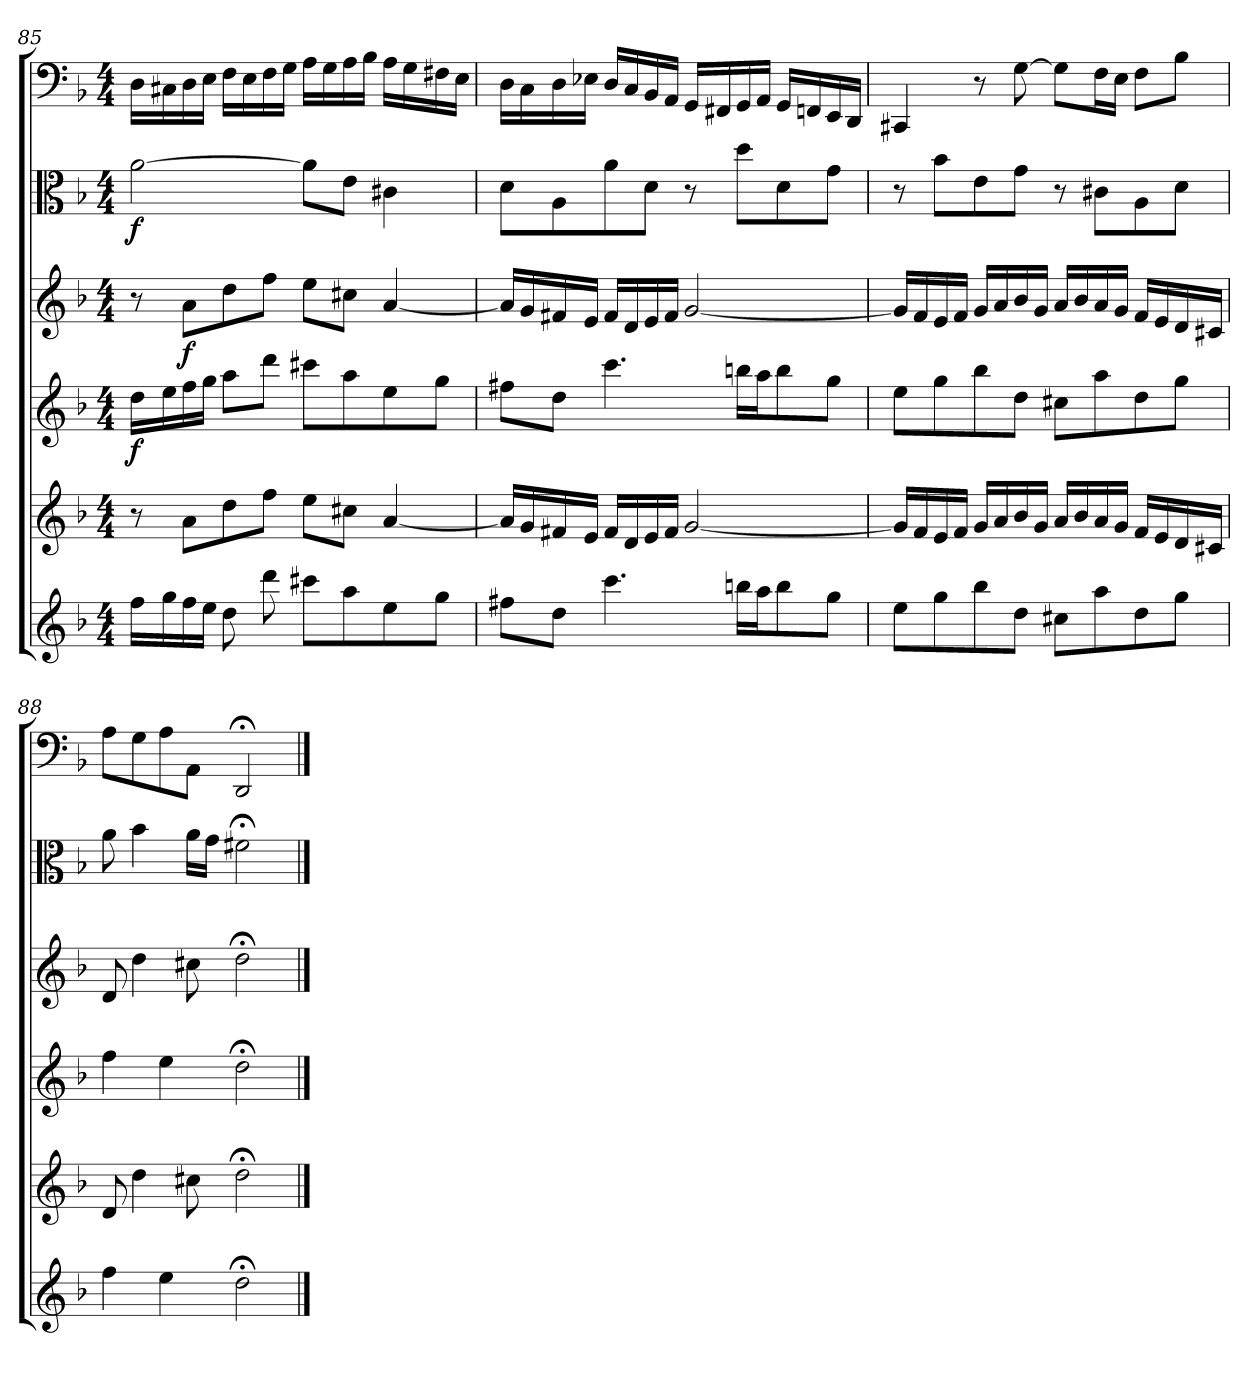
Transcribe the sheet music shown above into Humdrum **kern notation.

**kern	**kern	**kern	**dynam	**kern	**dynam	**kern	**dynam	**kern
*part6	*part5	*part4	*part4	*part3	*part3	*part2	*part2	*part1
*staff6	*staff5	*staff4	*staff4	*staff3	*staff3	*staff2	*staff2	*staff1
*clefG2	*clefG2	*clefG2	*	*clefG2	*	*clefC3	*	*clefF4
*k[b-]	*k[b-]	*k[b-]	*	*k[b-]	*	*k[b-]	*	*k[b-]
*d:	*d:	*d:	*	*d:	*	*d:	*	*d:
*M4/4	*M4/4	*M4/4	*	*M4/4	*	*M4/4	*	*M4/4
=85	=85	=85	=85	=85	=85	=85	=85	=85
16ff\LL	8r	16dd\LL	f	8r	.	[2a\	f	16D\LL
16gg\	.	16ee\	.	.	.	.	.	16C#X\
16ff\	8a\L	16ff\	.	8a\L	f	.	.	16D\
16ee\JJ	.	16gg\JJ	.	.	.	.	.	16E\JJ
8dd\	8dd\	8aa\L	.	8dd\	.	.	.	16F\LL
.	.	.	.	.	.	.	.	16E\
8ddd\	8ff\J	8ddd\J	.	8ff\J	.	.	.	16F\
.	.	.	.	.	.	.	.	16G\JJ
8ccc#X\L	8ee\L	8ccc#X\L	.	8ee\L	.	8a\L]	.	16A\LL
.	.	.	.	.	.	.	.	16G\
8aa\	8cc#X\J	8aa\	.	8cc#X\J	.	8e\J	.	16A\
.	.	.	.	.	.	.	.	16B-\JJ
8ee\	[4a/	8ee\	.	[4a/	.	4c#X\	.	16A\LL
.	.	.	.	.	.	.	.	16G\
8gg\J	.	8gg\J	.	.	.	.	.	16F#X\
.	.	.	.	.	.	.	.	16E\JJ
=86	=86	=86	=86	=86	=86	=86	=86	=86
8ff#X\L	16a/LL]	8ff#X\L	.	16a/LL]	.	8d\L	.	16D\LL
.	16g/	.	.	16g/	.	.	.	16C\
8dd\J	16f#X/	8dd\J	.	16f#X/	.	8A\	.	16D\
.	16e/JJ	.	.	16e/JJ	.	.	.	16E-X\JJ
4.ccc\	16f#/LL	4.ccc\	.	16f#/LL	.	8a\	.	16D/LL
.	16d/	.	.	16d/	.	.	.	16C/
.	16e/	.	.	16e/	.	8d\J	.	16BB-/
.	16f#/JJ	.	.	16f#/JJ	.	.	.	16AA/JJ
.	[2g/	.	.	[2g/	.	8r	.	16GG/LL
.	.	.	.	.	.	.	.	16FF#X/
16bbn\LL	.	16bbn\LL	.	.	.	8dd\L	.	16GG/
16aa\J	.	16aa\J	.	.	.	.	.	16AA/JJ
8bb\	.	8bb\	.	.	.	8d\	.	16GG/LL
.	.	.	.	.	.	.	.	16FFn/
8gg\J	.	8gg\J	.	.	.	8g\J	.	16EE/
.	.	.	.	.	.	.	.	16DD/JJ
=87	=87	=87	=87	=87	=87	=87	=87	=87
8ee\L	16g/LL]	8ee\L	.	16g/LL]	.	8r	.	4CC#X/
.	16f/	.	.	16f/	.	.	.	.
8gg\	16e/	8gg\	.	16e/	.	8b-\L	.	.
.	16f/JJ	.	.	16f/JJ	.	.	.	.
8bb-\	16g/LL	8bb-\	.	16g/LL	.	8e\	.	8r
.	16a/	.	.	16a/	.	.	.	.
8dd\J	16b-/	8dd\J	.	16b-/	.	8g\J	.	[8G\
.	16g/JJ	.	.	16g/JJ	.	.	.	.
8cc#X\L	16a/LL	8cc#X\L	.	16a/LL	.	8r	.	8G\L]
.	16b-/	.	.	16b-/	.	.	.	.
8aa\	16a/	8aa\	.	16a/	.	8c#X\L	.	16F\L
.	16g/JJ	.	.	16g/JJ	.	.	.	16E\JJ
8dd\	16f/LL	8dd\	.	16f/LL	.	8A\	.	8F\L
.	16e/	.	.	16e/	.	.	.	.
8gg\J	16d/	8gg\J	.	16d/	.	8d\J	.	8B-\J
.	16c#X/JJ	.	.	16c#X/JJ	.	.	.	.
=88	=88	=88	=88	=88	=88	=88	=88	=88
4ff\	8d/	4ff\	.	8d/	.	8a\	.	8A\L
.	4dd\	.	.	4dd\	.	4b-\	.	8G\
4ee\	.	4ee\	.	.	.	.	.	8A\
.	8cc#X\	.	.	8cc#X\	.	16a\LL	.	8AA\J
.	.	.	.	.	.	16g\JJ	.	.
2dd;<\	2dd;<\	2dd;<\	.	2dd;<\	.	2f#X;<\	.	2DD;</
==	==	==	==	==	==	==	==	==
*-	*-	*-	*-	*-	*-	*-	*-	*-
